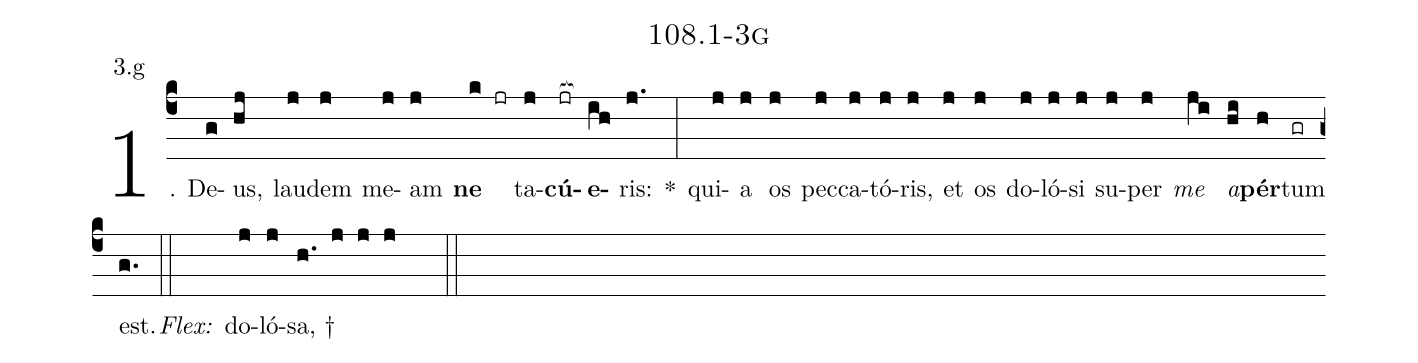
name: 108.1-3g;
annotation: 3.g;
%%
(c4)1. De(g)us,(hj) lau(j)dem(j) me(j)am(j) <b>ne</b>(k jr) ta(j)<b>cú</b>(jr[ocb:1{])<b>e</b>(ih[ocb:0}])ris:(j.) *(:) qui(j)a(j) os(j) pec(j)ca(j)tó(j)ris,(j) et(j) os(j) do(j)ló(j)si(j) su(j)per(j) <i>me</i>(ji) <i>a</i>(hi)<b>pér</b>(h)tum(gr) est.(g.) (::)
<i>Flex:</i>()  do(j)ló(j)sa, †(h. j j j  ::)
